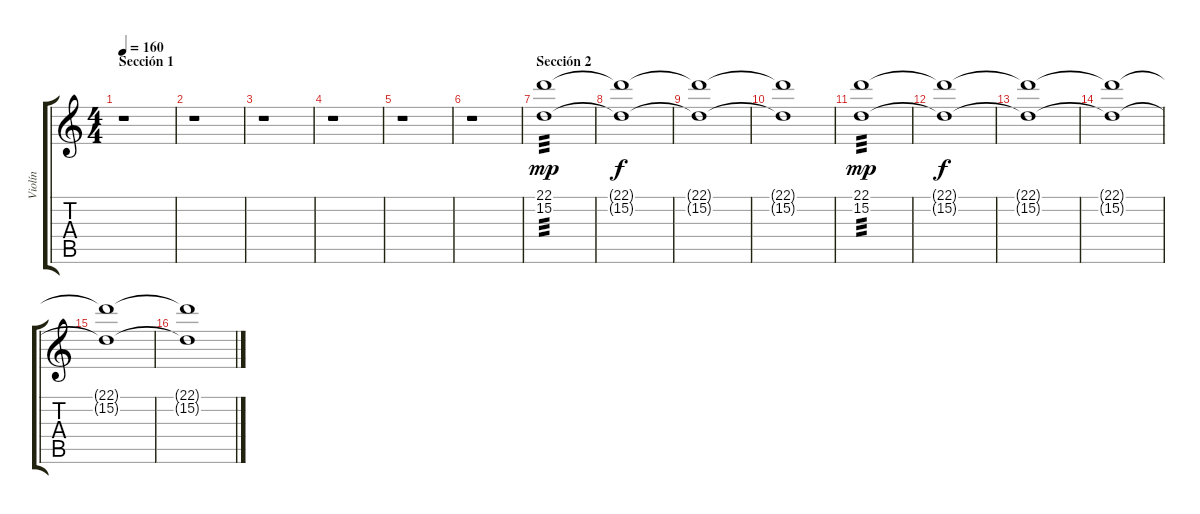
\track ("Violín" "Violín") {instrument violin}
\staff {score tabs}
\tuning (E4 B3 G3 D3 A2 E2) {hide}
\ts (4 4)
\section ("" "Sección 1")
\tempo 160
\clef g2
\ks c
r.1{dy mp instrument violin} |
r.1 |
r.1 |
r.1 |
r.1 |
r.1 |
\section ("" "Sección 2")
(22.1 15.2).1{tp 3} |
(22.1{t} 15.2{t}).1{dy f} |
(22.1{t} 15.2{t}).1 |
(22.1{t} 15.2{t}).1 |
(22.1 15.2).1{tp 3 dy mp} |
(22.1{t} 15.2{t}).1{dy f} |
(22.1{t} 15.2{t}).1 |
(22.1{t} 15.2{t}).1 |
(22.1{t} 15.2{t}).1 |
(22.1{t} 15.2{t}).1
